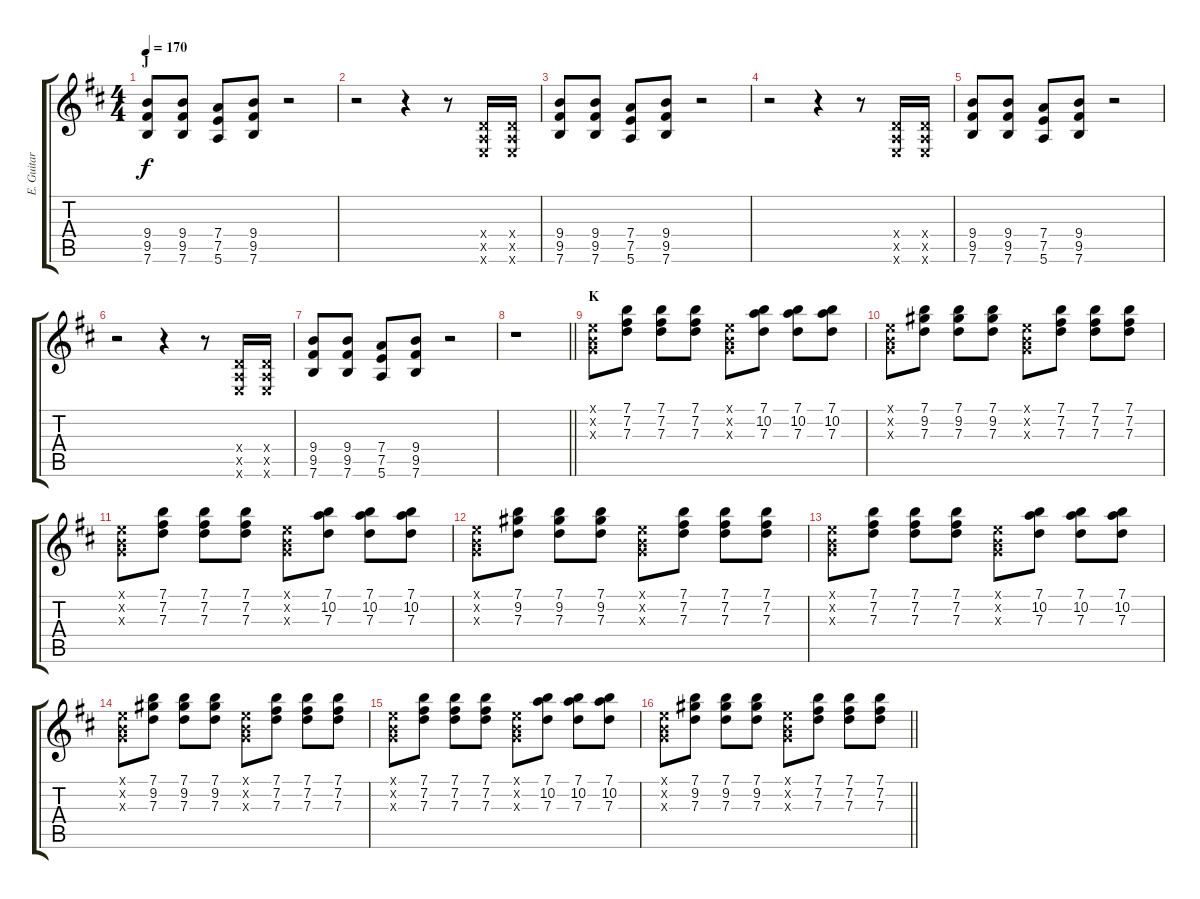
\track ("E. Guitar II" "E. Guitar ") {instrument overdrivenguitar}
\staff {score tabs}
\tuning (E4 B3 G3 D3 A2 E2) {hide}
\ts (4 4)
\section ("" "J")
\tempo 170
\clef g2
\ks d
(9.4 9.5 7.6).8{dy f} (9.4 9.5 7.6).8 (7.4 7.5 5.6).8 (9.4 9.5 7.6).8 r.2 |
r.2 r.4 r.8 (0.4{x} 0.5{x} 0.6{x}).16 (0.4{x} 0.5{x} 0.6{x}).16 |
(9.4 9.5 7.6).8 (9.4 9.5 7.6).8 (7.4 7.5 5.6).8 (9.4 9.5 7.6).8 r.2 |
r.2 r.4 r.8 (0.4{x} 0.5{x} 0.6{x}).16 (0.4{x} 0.5{x} 0.6{x}).16 |
(9.4 9.5 7.6).8 (9.4 9.5 7.6).8 (7.4 7.5 5.6).8 (9.4 9.5 7.6).8 r.2 |
r.2 r.4 r.8 (0.4{x} 0.5{x} 0.6{x}).16 (0.4{x} 0.5{x} 0.6{x}).16 |
(9.4 9.5 7.6).8 (9.4 9.5 7.6).8 (7.4 7.5 5.6).8 (9.4 9.5 7.6).8 r.2 |
\barLineRight lightlight
r.1 |
\section ("" "K")
(0.1{x} 0.2{x} 0.3{x}).8 (7.1 7.2 7.3).8 (7.1 7.2 7.3).8 (7.1 7.2 7.3).8 (0.1{x} 0.2{x} 0.3{x}).8 (7.1 10.2 7.3).8 (7.1 10.2 7.3).8 (7.1 10.2 7.3).8 |
(0.1{x} 0.2{x} 0.3{x}).8 (7.1 9.2 7.3).8 (7.1 9.2 7.3).8 (7.1 9.2 7.3).8 (0.1{x} 0.2{x} 0.3{x}).8 (7.1 7.2 7.3).8 (7.1 7.2 7.3).8 (7.1 7.2 7.3).8 |
(0.1{x} 0.2{x} 0.3{x}).8 (7.1 7.2 7.3).8 (7.1 7.2 7.3).8 (7.1 7.2 7.3).8 (0.1{x} 0.2{x} 0.3{x}).8 (7.1 10.2 7.3).8 (7.1 10.2 7.3).8 (7.1 10.2 7.3).8 |
(0.1{x} 0.2{x} 0.3{x}).8 (7.1 9.2 7.3).8 (7.1 9.2 7.3).8 (7.1 9.2 7.3).8 (0.1{x} 0.2{x} 0.3{x}).8 (7.1 7.2 7.3).8 (7.1 7.2 7.3).8 (7.1 7.2 7.3).8 |
(0.1{x} 0.2{x} 0.3{x}).8 (7.1 7.2 7.3).8 (7.1 7.2 7.3).8 (7.1 7.2 7.3).8 (0.1{x} 0.2{x} 0.3{x}).8 (7.1 10.2 7.3).8 (7.1 10.2 7.3).8 (7.1 10.2 7.3).8 |
(0.1{x} 0.2{x} 0.3{x}).8 (7.1 9.2 7.3).8 (7.1 9.2 7.3).8 (7.1 9.2 7.3).8 (0.1{x} 0.2{x} 0.3{x}).8 (7.1 7.2 7.3).8 (7.1 7.2 7.3).8 (7.1 7.2 7.3).8 |
(0.1{x} 0.2{x} 0.3{x}).8 (7.1 7.2 7.3).8 (7.1 7.2 7.3).8 (7.1 7.2 7.3).8 (0.1{x} 0.2{x} 0.3{x}).8 (7.1 10.2 7.3).8 (7.1 10.2 7.3).8 (7.1 10.2 7.3).8 |
\barLineRight lightlight
(0.1{x} 0.2{x} 0.3{x}).8 (7.1 9.2 7.3).8 (7.1 9.2 7.3).8 (7.1 9.2 7.3).8 (0.1{x} 0.2{x} 0.3{x}).8 (7.1 7.2 7.3).8 (7.1 7.2 7.3).8 (7.1 7.2 7.3).8
